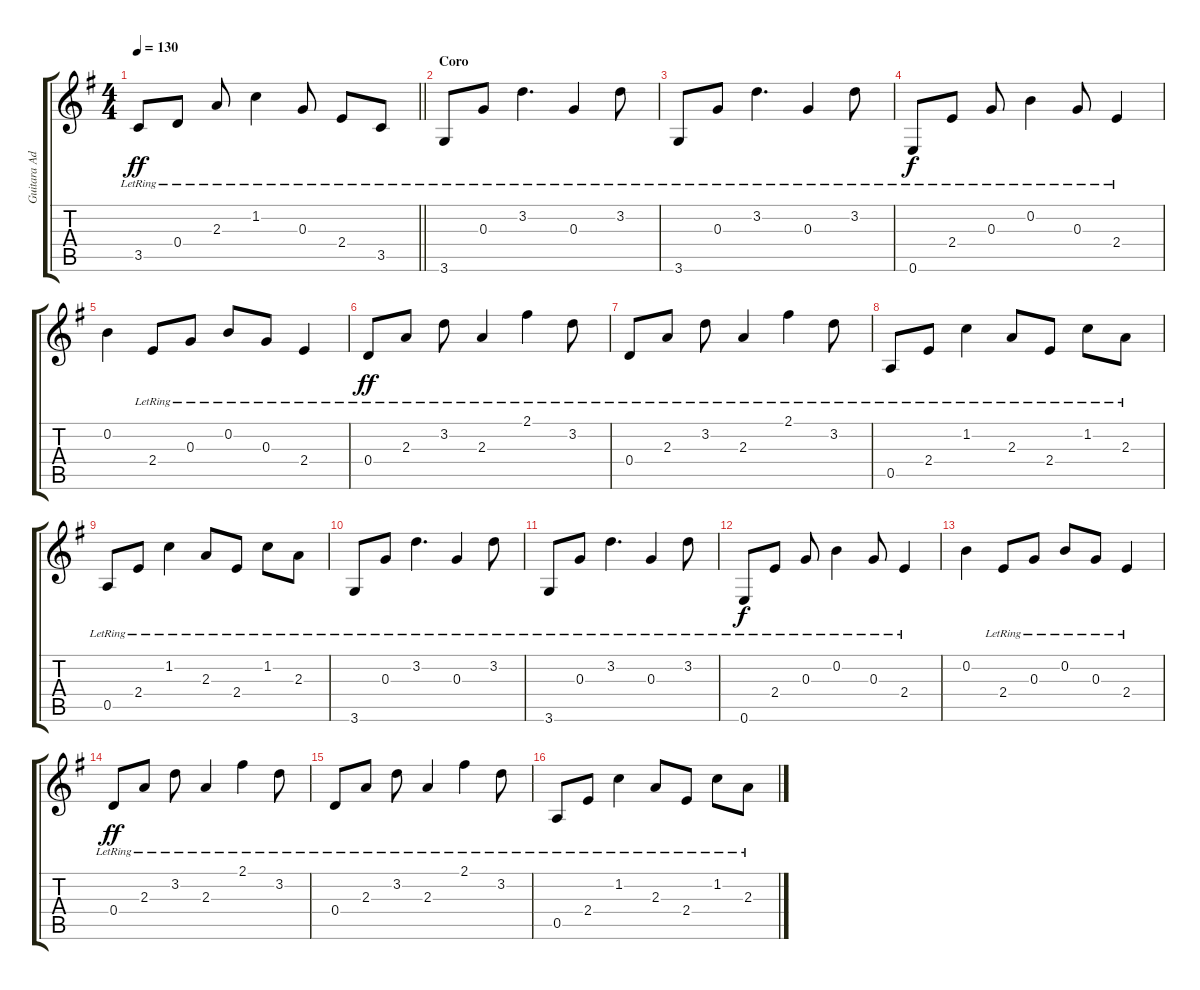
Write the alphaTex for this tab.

\track ("Guitara Adornos" "Guitara Ad") {instrument electricguitarclean}
\staff {score tabs}
\tuning (E4 B3 G3 D3 A2 E2) {hide}
\ts (4 4)
\tempo 130
\clef g2
\barLineRight lightlight
\ks g
3.5{lr}.8{dy ff} 0.4{lr}.8 2.3{lr}.8 1.2{lr}.4 0.3{lr}.8 2.4{lr}.8 3.5{lr}.8 |
\section ("" "Coro")
3.6{lr}.8 0.3{lr}.8 3.2{lr}.4{d} 0.3{lr}.4 3.2{lr}.8 |
3.6{lr}.8 0.3{lr}.8 3.2{lr}.4{d} 0.3{lr}.4 3.2{lr}.8 |
0.6{lr}.8{dy f} 2.4{lr}.8 0.3{lr}.8 0.2{lr}.4 0.3{lr}.8 2.4{lr}.4 |
0.2.4 2.4{lr}.8 0.3{lr}.8 0.2{lr}.8 0.3{lr}.8 2.4{lr}.4 |
0.4{lr}.8{dy ff} 2.3{lr}.8 3.2{lr}.8 2.3{lr}.4 2.1{lr}.4 3.2{lr}.8 |
0.4{lr}.8 2.3{lr}.8 3.2{lr}.8 2.3{lr}.4 2.1{lr}.4 3.2{lr}.8 |
0.5{lr}.8 2.4{lr}.8 1.2{lr}.4 2.3{lr}.8 2.4{lr}.8 1.2{lr}.8 2.3{lr}.8 |
0.5{lr}.8 2.4{lr}.8 1.2{lr}.4 2.3{lr}.8 2.4{lr}.8 1.2{lr}.8 2.3{lr}.8 |
3.6{lr}.8 0.3{lr}.8 3.2{lr}.4{d} 0.3{lr}.4 3.2{lr}.8 |
3.6{lr}.8 0.3{lr}.8 3.2{lr}.4{d} 0.3{lr}.4 3.2{lr}.8 |
0.6{lr}.8{dy f} 2.4{lr}.8 0.3{lr}.8 0.2{lr}.4 0.3{lr}.8 2.4{lr}.4 |
0.2.4 2.4{lr}.8 0.3{lr}.8 0.2{lr}.8 0.3{lr}.8 2.4{lr}.4 |
0.4{lr}.8{dy ff} 2.3{lr}.8 3.2{lr}.8 2.3{lr}.4 2.1{lr}.4 3.2{lr}.8 |
0.4{lr}.8 2.3{lr}.8 3.2{lr}.8 2.3{lr}.4 2.1{lr}.4 3.2{lr}.8 |
0.5{lr}.8 2.4{lr}.8 1.2{lr}.4 2.3{lr}.8 2.4{lr}.8 1.2{lr}.8 2.3{lr}.8
